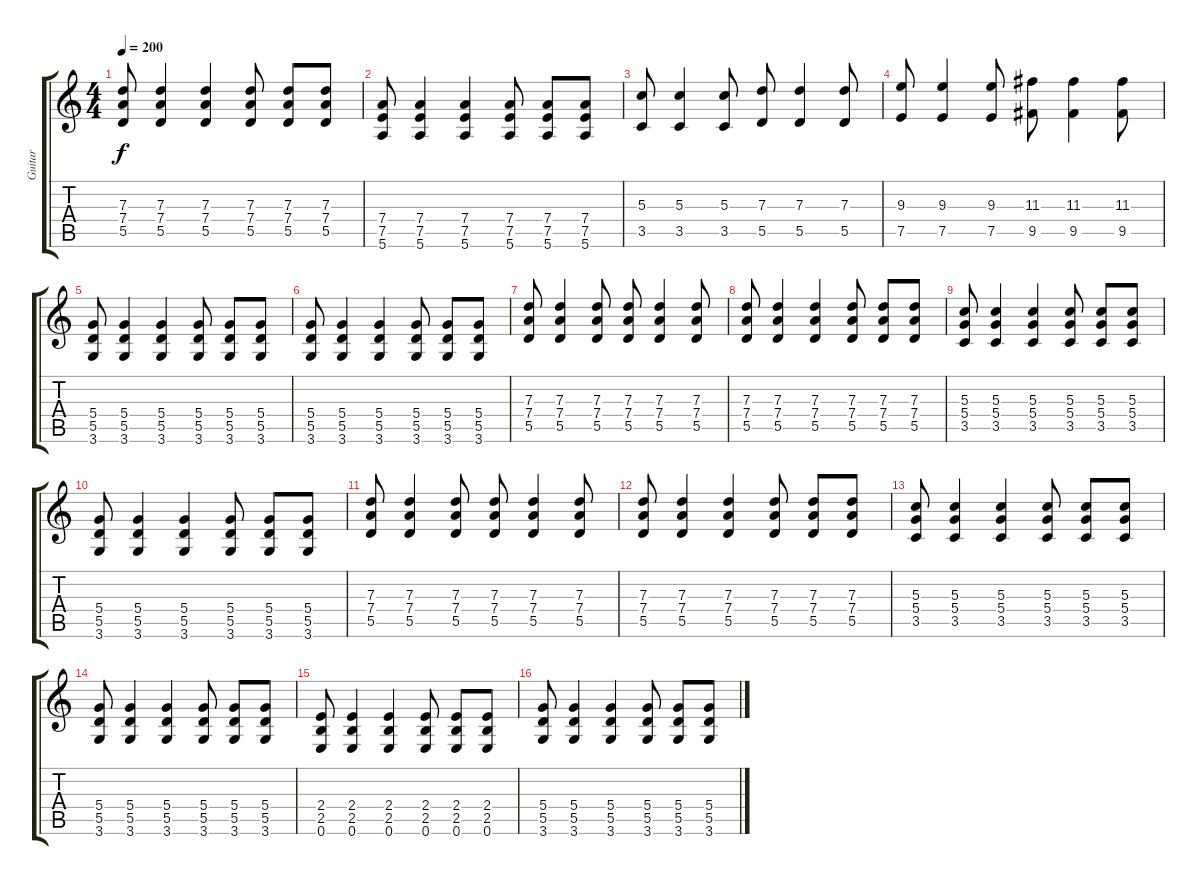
\track ("Guitar" "Guitar") {instrument distortionguitar}
\staff {score tabs}
\tuning (E4 B3 G3 D3 A2 E2) {hide}
\ts (4 4)
\tempo 200
\clef g2
\ks c
(7.3 7.4 5.5).8{dy f} (7.3 7.4 5.5).4 (7.3 7.4 5.5).4 (7.3 7.4 5.5).8 (7.3 7.4 5.5).8 (7.3 7.4 5.5).8 |
(7.4 7.5 5.6).8 (7.4 7.5 5.6).4 (7.4 7.5 5.6).4 (7.4 7.5 5.6).8 (7.4 7.5 5.6).8 (7.4 7.5 5.6).8 |
(5.3 3.5).8 (5.3 3.5).4 (5.3 3.5).8 (7.3 5.5).8 (7.3 5.5).4 (7.3 5.5).8 |
(9.3 7.5).8 (9.3 7.5).4 (9.3 7.5).8 (11.3 9.5).8 (11.3 9.5).4 (11.3 9.5).8 |
(5.4 5.5 3.6).8 (5.4 5.5 3.6).4 (5.4 5.5 3.6).4 (5.4 5.5 3.6).8 (5.4 5.5 3.6).8 (5.4 5.5 3.6).8 |
(5.4 5.5 3.6).8 (5.4 5.5 3.6).4 (5.4 5.5 3.6).4 (5.4 5.5 3.6).8 (5.4 5.5 3.6).8 (5.4 5.5 3.6).8 |
(7.3 7.4 5.5).8 (7.3 7.4 5.5).4 (7.3 7.4 5.5).8 (7.3 7.4 5.5).8 (7.3 7.4 5.5).4 (7.3 7.4 5.5).8 |
(7.3 7.4 5.5).8 (7.3 7.4 5.5).4 (7.3 7.4 5.5).4 (7.3 7.4 5.5).8 (7.3 7.4 5.5).8 (7.3 7.4 5.5).8 |
(5.3 5.4 3.5).8 (5.3 5.4 3.5).4 (5.3 5.4 3.5).4 (5.3 5.4 3.5).8 (5.3 5.4 3.5).8 (5.3 5.4 3.5).8 |
(5.4 5.5 3.6).8 (5.4 5.5 3.6).4 (5.4 5.5 3.6).4 (5.4 5.5 3.6).8 (5.4 5.5 3.6).8 (5.4 5.5 3.6).8 |
(7.3 7.4 5.5).8 (7.3 7.4 5.5).4 (7.3 7.4 5.5).8 (7.3 7.4 5.5).8 (7.3 7.4 5.5).4 (7.3 7.4 5.5).8 |
(7.3 7.4 5.5).8 (7.3 7.4 5.5).4 (7.3 7.4 5.5).4 (7.3 7.4 5.5).8 (7.3 7.4 5.5).8 (7.3 7.4 5.5).8 |
(5.3 5.4 3.5).8 (5.3 5.4 3.5).4 (5.3 5.4 3.5).4 (5.3 5.4 3.5).8 (5.3 5.4 3.5).8 (5.3 5.4 3.5).8 |
(5.4 5.5 3.6).8 (5.4 5.5 3.6).4 (5.4 5.5 3.6).4 (5.4 5.5 3.6).8 (5.4 5.5 3.6).8 (5.4 5.5 3.6).8 |
(2.4 2.5 0.6).8 (2.4 2.5 0.6).4 (2.4 2.5 0.6).4 (2.4 2.5 0.6).8 (2.4 2.5 0.6).8 (2.4 2.5 0.6).8 |
(5.4 5.5 3.6).8 (5.4 5.5 3.6).4 (5.4 5.5 3.6).4 (5.4 5.5 3.6).8 (5.4 5.5 3.6).8 (5.4 5.5 3.6).8
